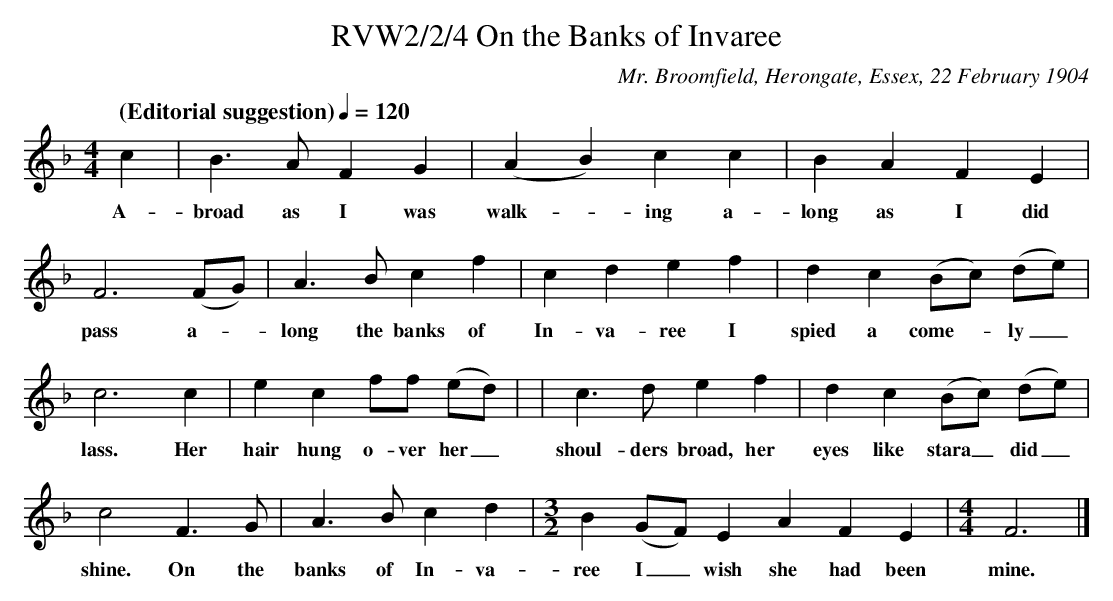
X:1
T:RVW2/2/4 On the Banks of Invaree
C:Mr. Broomfield, Herongate, Essex, 22 February 1904
L:1/4
Q: "(Editorial suggestion)" 1/4=120
M:4/4
K:F
c | B3/2 A/2 F G | (A B) c c | B A F E |
w: A-broad as I was walk-*ing a-long as I did
F3 (F/2G/2) | A3/2 B/2 c f | c d e f | d c (B/2c/2) (d/2e/2)|
w: pass a-*long the banks of In-va-ree I spied a come-*ly_
c3 c | e c f/2f/2 (e/2d/2) | | c3/2 d/2 e f | d c (B/2c/2) (d/2e/2)|
w: lass. Her hair hung o-ver her_ shoul-ders broad, her eyes like stara_ did_
c2 F3/2 G/2 | A3/2 B/2 c d | [M:3/2] B (G/2F/2) E A F E | [M:4/4] F3 |]
w: shine. On the banks of In-va-ree I_ wish she had been mine.
